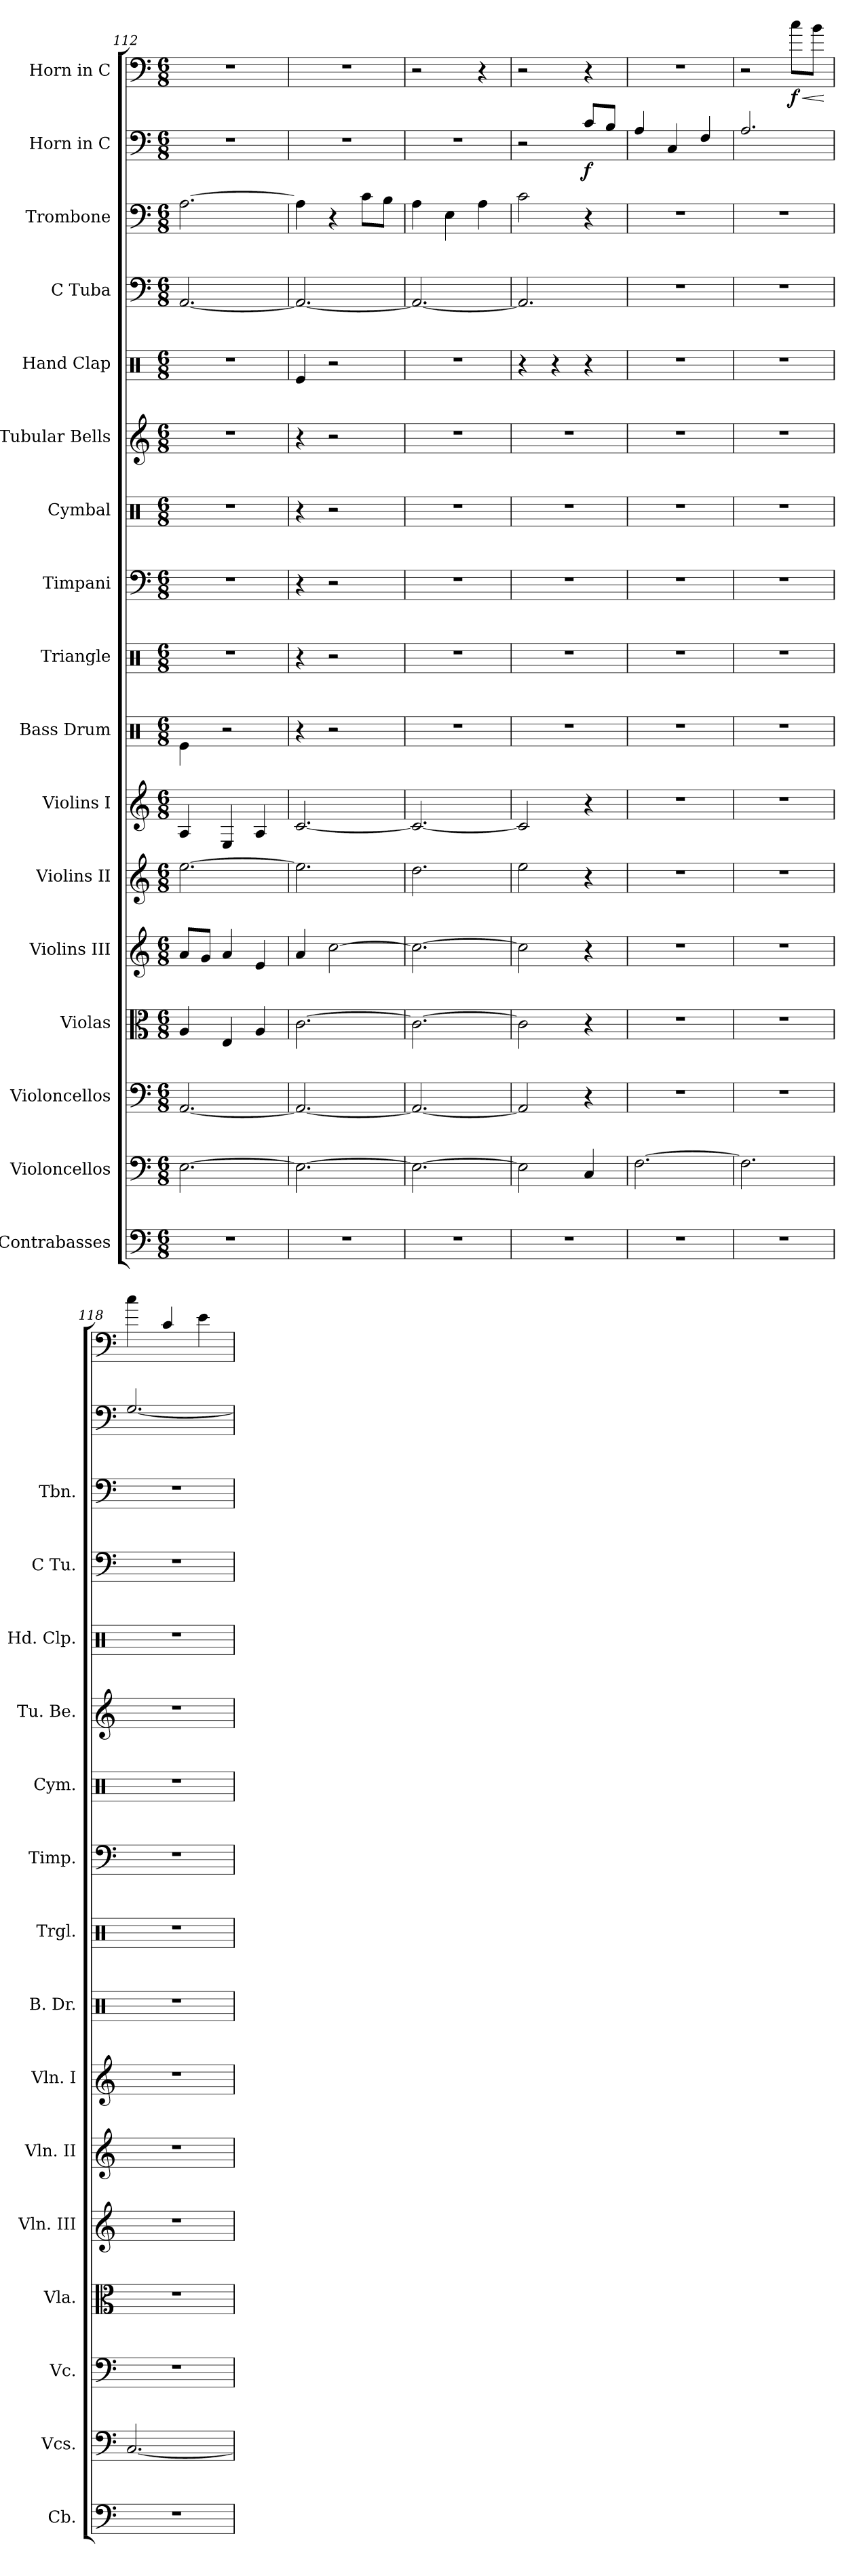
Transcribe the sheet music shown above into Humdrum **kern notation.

**kern	**kern	**kern	**kern	**kern	**kern	**kern	**kern	**kern	**kern	**kern	**kern	**kern	**kern	**kern	**kern	**dynam	**kern	**dynam
*part17	*part16	*part15	*part14	*part13	*part12	*part11	*part10	*part9	*part8	*part7	*part6	*part5	*part4	*part3	*part2	*part2	*part1	*part1
*staff17	*staff16	*staff15	*staff14	*staff13	*staff12	*staff11	*staff10	*staff9	*staff8	*staff7	*staff6	*staff5	*staff4	*staff3	*staff2	*staff2	*staff1	*staff1
*I"Contrabasses	*I"Violoncellos	*I"Violoncellos	*I"Violas	*I"Violins III	*I"Violins II	*I"Violins I	*I"Bass Drum	*I"Triangle	*I"Timpani	*I"Cymbal	*I"Tubular Bells	*I"Hand Clap	*I"C Tuba	*I"Trombone	*I"Horn in C	*	*I"Horn in C	*
*I'Cb.	*I'Vcs.	*I'Vc.	*I'Vla.	*I'Vln. III	*I'Vln. II	*I'Vln. I	*I'B. Dr.	*I'Trgl.	*I'Timp.	*I'Cym.	*I'Tu. Be.	*I'Hd. Clp.	*I'C Tu.	*I'Tbn.	*	*	*	*
*clefF4	*clefF4	*clefF4	*clefC3	*clefG2	*clefG2	*clefG2	*clefX	*clefX	*clefF4	*clefX	*clefG2	*clefX	*clefF4	*clefF4	*clefF4	*	*clefF4	*
*ITrd7c12	*	*	*	*	*	*	*	*	*	*	*	*	*	*	*ITrd7c12	*	*ITrd7c12	*
*k[]	*k[]	*k[]	*k[]	*k[]	*k[]	*k[]	*k[]	*k[]	*k[]	*k[]	*k[]	*k[]	*k[]	*k[]	*k[]	*	*k[]	*
*M6/8	*M6/8	*M6/8	*M6/8	*M6/8	*M6/8	*M6/8	*M6/8	*M6/8	*M6/8	*M6/8	*M6/8	*M6/8	*M6/8	*M6/8	*M6/8	*	*M6/8	*
=112	=112	=112	=112	=112	=112	=112	=112	=112	=112	=112	=112	=112	=112	=112	=112	=112	=112	=112
2.r	[2.E\	[2.AA/	4A/	8a/L	[2.ee\	4A/	4Re\	2.r	2.r	2.r	2.r	2.r	[2.AA/	[2.A\	2.r	.	2.r	.
.	.	.	.	8g/J	.	.	.	.	.	.	.	.	.	.	.	.	.	.
.	.	.	4E/	4a/	.	4E/	2r	.	.	.	.	.	.	.	.	.	.	.
.	.	.	4A/	4e/	.	4A/	.	.	.	.	.	.	.	.	.	.	.	.
=113	=113	=113	=113	=113	=113	=113	=113	=113	=113	=113	=113	=113	=113	=113	=113	=113	=113	=113
2.r	2.E\_	2.AA/_	[2.c\	4a/	2.ee\]	[2.c/	4r	4r	4r	4r	4r	4Re/	2.AA/_	4A\]	2.r	.	2.r	.
.	.	.	.	[2cc\	.	.	2r	2r	2r	2r	2r	2r	.	4r	.	.	.	.
.	.	.	.	.	.	.	.	.	.	.	.	.	.	8c\L	.	.	.	.
.	.	.	.	.	.	.	.	.	.	.	.	.	.	8B\J	.	.	.	.
=114	=114	=114	=114	=114	=114	=114	=114	=114	=114	=114	=114	=114	=114	=114	=114	=114	=114	=114
2.r	2.E\_	2.AA/_	2.c\_	2.cc\_	2.dd\	2.c/_	2.r	2.r	2.r	2.r	2.r	2.r	2.AA/_	4A\	2.r	.	2r	.
.	.	.	.	.	.	.	.	.	.	.	.	.	.	4E\	.	.	.	.
.	.	.	.	.	.	.	.	.	.	.	.	.	.	4A\	.	.	4r	.
=115	=115	=115	=115	=115	=115	=115	=115	=115	=115	=115	=115	=115	=115	=115	=115	=115	=115	=115
2.r	2E\]	2AA/]	2c\]	2cc\]	2ee\	2c/]	2.r	2.r	2.r	2.r	2.r	4r	2.AA/]	2c\	2r	.	2r	.
.	.	.	.	.	.	.	.	.	.	.	.	4r	.	.	.	.	.	.
!	!	!	!	!	!	!	!	!	!	!	!	!	!	!	!	!LO:DY:b	!	!
.	4C/	4r	4r	4r	4r	4r	.	.	.	.	.	4r	.	4r	8C/L	f	4r	.
.	.	.	.	.	.	.	.	.	.	.	.	.	.	.	8BB/J	.	.	.
=116	=116	=116	=116	=116	=116	=116	=116	=116	=116	=116	=116	=116	=116	=116	=116	=116	=116	=116
2.r	[2.F\	2.r	2.r	2.r	2.r	2.r	2.r	2.r	2.r	2.r	2.r	2.r	2.r	2.r	4AA/	.	2.r	.
.	.	.	.	.	.	.	.	.	.	.	.	.	.	.	4CC/	.	.	.
.	.	.	.	.	.	.	.	.	.	.	.	.	.	.	4FF/	.	.	.
=117	=117	=117	=117	=117	=117	=117	=117	=117	=117	=117	=117	=117	=117	=117	=117	=117	=117	=117
2.r	2.F\]	2.r	2.r	2.r	2.r	2.r	2.r	2.r	2.r	2.r	2.r	2.r	2.r	2.r	2.AA/	.	2r	.
!	!	!	!	!	!	!	!	!	!	!	!	!	!	!	!	!	!	!LO:HP:b
!	!	!	!	!	!	!	!	!	!	!	!	!	!	!	!	!	!	!LO:DY:n=1:b
.	.	.	.	.	.	.	.	.	.	.	.	.	.	.	.	.	8c\L	< f
.	.	.	.	.	.	.	.	.	.	.	.	.	.	.	.	.	8B\J	.
.	.	.	.	.	.	.	.	.	.	.	.	.	.	.	.	.	.	[
=118	=118	=118	=118	=118	=118	=118	=118	=118	=118	=118	=118	=118	=118	=118	=118	=118	=118	=118
2.r	[2.C/	2.r	2.r	2.r	2.r	2.r	2.r	2.r	2.r	2.r	2.r	2.r	2.r	2.r	[2.GG/	.	4c\	.
.	.	.	.	.	.	.	.	.	.	.	.	.	.	.	.	.	4C/	.
.	.	.	.	.	.	.	.	.	.	.	.	.	.	.	.	.	4E\	.
=	=	=	=	=	=	=	=	=	=	=	=	=	=	=	=	=	=	=
*-	*-	*-	*-	*-	*-	*-	*-	*-	*-	*-	*-	*-	*-	*-	*-	*-	*-	*-
